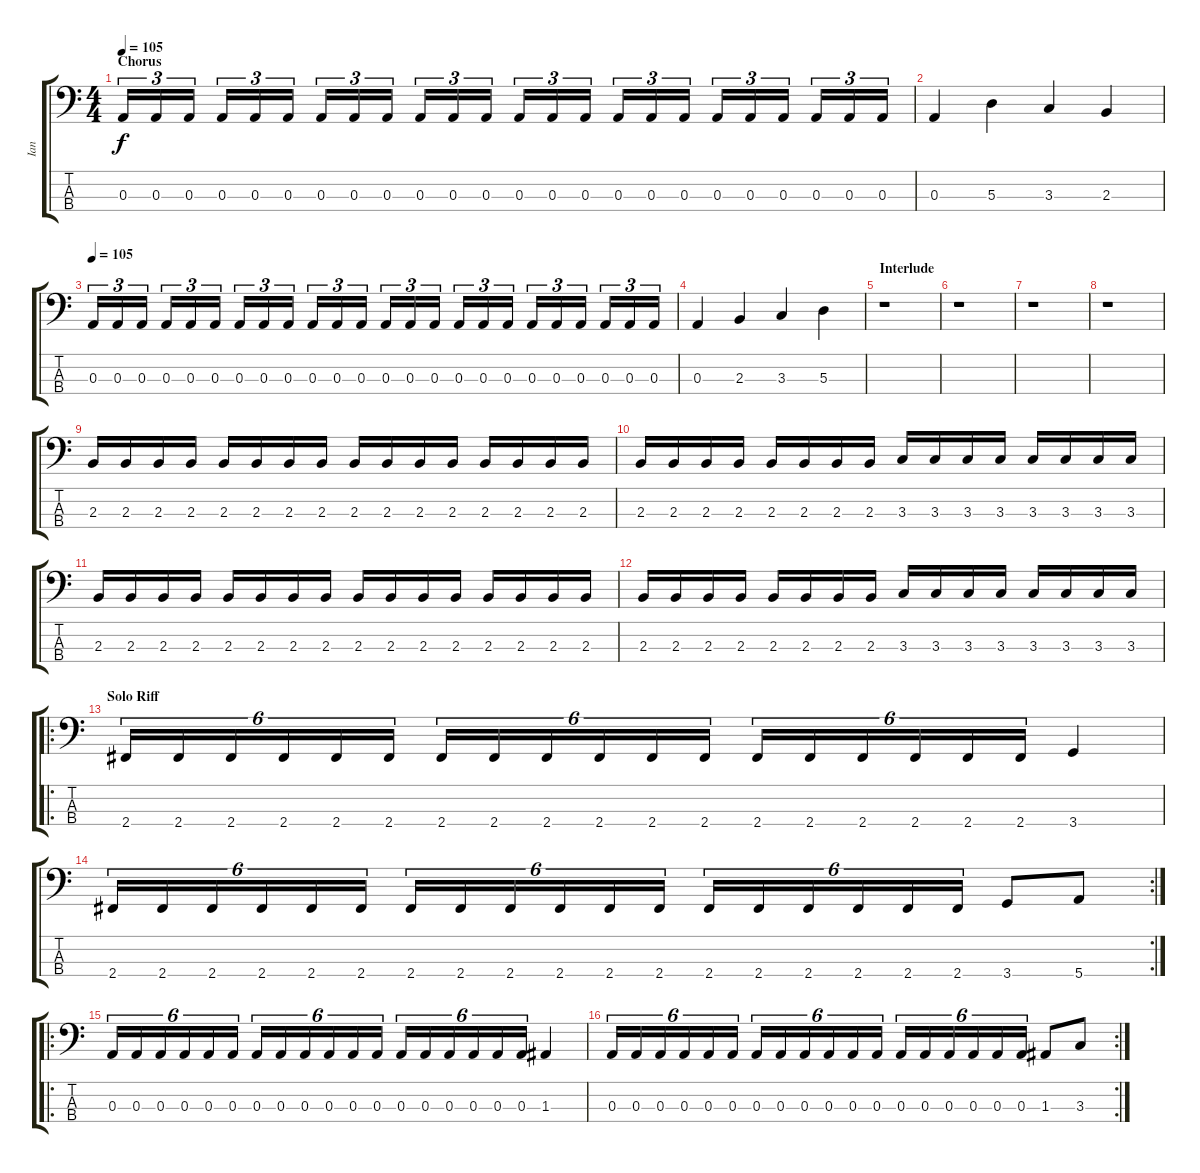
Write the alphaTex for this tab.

\track ("Ian" "Ian") {instrument electricbasspick}
\staff {score tabs}
\tuning (G2 D2 A1 E1) {hide}
\ts (4 4)
\section ("" "Chorus")
\tempo 105
\clef f4
\ks c
0.3.16{tu (3 2) dy f} 0.3.16{tu (3 2)} 0.3.16{tu (3 2)} 0.3.16{tu (3 2)} 0.3.16{tu (3 2)} 0.3.16{tu (3 2)} 0.3.16{tu (3 2)} 0.3.16{tu (3 2)} 0.3.16{tu (3 2)} 0.3.16{tu (3 2)} 0.3.16{tu (3 2)} 0.3.16{tu (3 2)} 0.3.16{tu (3 2)} 0.3.16{tu (3 2)} 0.3.16{tu (3 2)} 0.3.16{tu (3 2)} 0.3.16{tu (3 2)} 0.3.16{tu (3 2)} 0.3.16{tu (3 2)} 0.3.16{tu (3 2)} 0.3.16{tu (3 2)} 0.3.16{tu (3 2)} 0.3.16{tu (3 2)} 0.3.16{tu (3 2)} |
0.3.4 5.3.4 3.3.4 2.3.4 |
\tempo 105
0.3.16{tu (3 2)} 0.3.16{tu (3 2)} 0.3.16{tu (3 2)} 0.3.16{tu (3 2)} 0.3.16{tu (3 2)} 0.3.16{tu (3 2)} 0.3.16{tu (3 2)} 0.3.16{tu (3 2)} 0.3.16{tu (3 2)} 0.3.16{tu (3 2)} 0.3.16{tu (3 2)} 0.3.16{tu (3 2)} 0.3.16{tu (3 2)} 0.3.16{tu (3 2)} 0.3.16{tu (3 2)} 0.3.16{tu (3 2)} 0.3.16{tu (3 2)} 0.3.16{tu (3 2)} 0.3.16{tu (3 2)} 0.3.16{tu (3 2)} 0.3.16{tu (3 2)} 0.3.16{tu (3 2)} 0.3.16{tu (3 2)} 0.3.16{tu (3 2)} |
0.3.4 2.3.4 3.3.4 5.3.4 |
\section ("" "Interlude")
r.1 |
r.1 |
r.1 |
r.1 |
2.3.16 2.3.16 2.3.16 2.3.16 2.3.16 2.3.16 2.3.16 2.3.16 2.3.16 2.3.16 2.3.16 2.3.16 2.3.16 2.3.16 2.3.16 2.3.16 |
2.3.16 2.3.16 2.3.16 2.3.16 2.3.16 2.3.16 2.3.16 2.3.16 3.3.16 3.3.16 3.3.16 3.3.16 3.3.16 3.3.16 3.3.16 3.3.16 |
2.3.16 2.3.16 2.3.16 2.3.16 2.3.16 2.3.16 2.3.16 2.3.16 2.3.16 2.3.16 2.3.16 2.3.16 2.3.16 2.3.16 2.3.16 2.3.16 |
2.3.16 2.3.16 2.3.16 2.3.16 2.3.16 2.3.16 2.3.16 2.3.16 3.3.16 3.3.16 3.3.16 3.3.16 3.3.16 3.3.16 3.3.16 3.3.16 |
\ro
\section ("" "Solo Riff")
2.4.16{tu (6 4)} 2.4.16{tu (6 4)} 2.4.16{tu (6 4)} 2.4.16{tu (6 4)} 2.4.16{tu (6 4)} 2.4.16{tu (6 4)} 2.4.16{tu (6 4)} 2.4.16{tu (6 4)} 2.4.16{tu (6 4)} 2.4.16{tu (6 4)} 2.4.16{tu (6 4)} 2.4.16{tu (6 4)} 2.4.16{tu (6 4)} 2.4.16{tu (6 4)} 2.4.16{tu (6 4)} 2.4.16{tu (6 4)} 2.4.16{tu (6 4)} 2.4.16{tu (6 4)} 3.4.4 |
\rc 2
2.4.16{tu (6 4)} 2.4.16{tu (6 4)} 2.4.16{tu (6 4)} 2.4.16{tu (6 4)} 2.4.16{tu (6 4)} 2.4.16{tu (6 4)} 2.4.16{tu (6 4)} 2.4.16{tu (6 4)} 2.4.16{tu (6 4)} 2.4.16{tu (6 4)} 2.4.16{tu (6 4)} 2.4.16{tu (6 4)} 2.4.16{tu (6 4)} 2.4.16{tu (6 4)} 2.4.16{tu (6 4)} 2.4.16{tu (6 4)} 2.4.16{tu (6 4)} 2.4.16{tu (6 4)} 3.4.8 5.4.8 |
\ro
0.3.16{tu (6 4)} 0.3.16{tu (6 4)} 0.3.16{tu (6 4)} 0.3.16{tu (6 4)} 0.3.16{tu (6 4)} 0.3.16{tu (6 4)} 0.3.16{tu (6 4)} 0.3.16{tu (6 4)} 0.3.16{tu (6 4)} 0.3.16{tu (6 4)} 0.3.16{tu (6 4)} 0.3.16{tu (6 4)} 0.3.16{tu (6 4)} 0.3.16{tu (6 4)} 0.3.16{tu (6 4)} 0.3.16{tu (6 4)} 0.3.16{tu (6 4)} 0.3.16{tu (6 4)} 1.3.4 |
\rc 2
0.3.16{tu (6 4)} 0.3.16{tu (6 4)} 0.3.16{tu (6 4)} 0.3.16{tu (6 4)} 0.3.16{tu (6 4)} 0.3.16{tu (6 4)} 0.3.16{tu (6 4)} 0.3.16{tu (6 4)} 0.3.16{tu (6 4)} 0.3.16{tu (6 4)} 0.3.16{tu (6 4)} 0.3.16{tu (6 4)} 0.3.16{tu (6 4)} 0.3.16{tu (6 4)} 0.3.16{tu (6 4)} 0.3.16{tu (6 4)} 0.3.16{tu (6 4)} 0.3.16{tu (6 4)} 1.3.8 3.3.8
